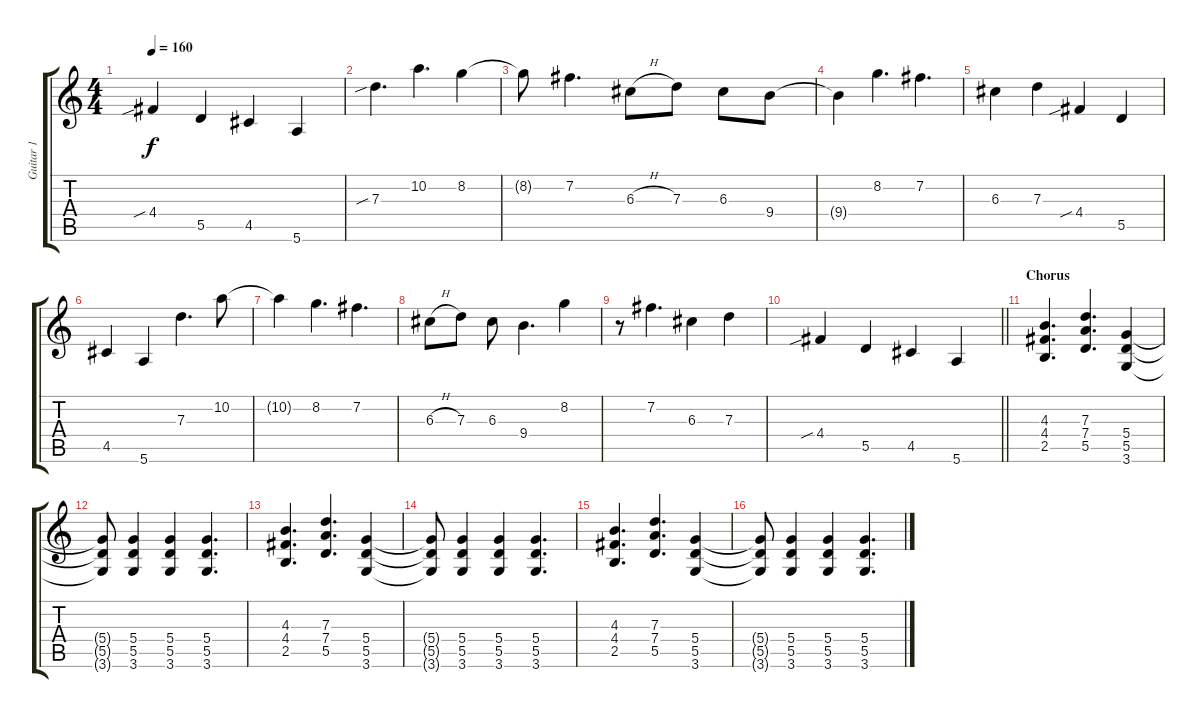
\track ("Guitar 1" "Guitar 1") {instrument overdrivenguitar}
\staff {score tabs}
\tuning (E4 B3 G3 D3 A2 E2) {hide}
\ts (4 4)
\tempo 160
\clef g2
\ks c
4.4{sib}.4{dy f} 5.5.4 4.5.4 5.6.4 |
7.3{sib}.4{d} 10.2.4{d} 8.2.4 |
8.2{t}.8 7.2.4{d} 6.3{h}.8 7.3.8 6.3.8 9.4.8 |
9.4{t}.4 8.2.4{d} 7.2.4{d} |
6.3.4 7.3.4 4.4{sib}.4 5.5.4 |
4.5.4 5.6.4 7.3.4{d} 10.2.8 |
10.2{t}.4 8.2.4{d} 7.2.4{d} |
6.3{h}.8 7.3.8 6.3.8 9.4.4{d} 8.2.4 |
r.8 7.2.4{d} 6.3.4 7.3.4 |
\barLineRight lightlight
4.4{sib}.4 5.5.4 4.5.4 5.6.4 |
\section ("" "Chorus")
(4.3 4.4 2.5).4{d balance 8} (7.3 7.4 5.5).4{d} (5.4 5.5 3.6).4 |
(5.4{t} 5.5{t} 3.6{t}).8 (5.4 5.5 3.6).4 (5.4 5.5 3.6).4 (5.4 5.5 3.6).4{d} |
(4.3 4.4 2.5).4{d} (7.3 7.4 5.5).4{d} (5.4 5.5 3.6).4 |
(5.4{t} 5.5{t} 3.6{t}).8 (5.4 5.5 3.6).4 (5.4 5.5 3.6).4 (5.4 5.5 3.6).4{d} |
(4.3 4.4 2.5).4{d} (7.3 7.4 5.5).4{d} (5.4 5.5 3.6).4 |
(5.4{t} 5.5{t} 3.6{t}).8 (5.4 5.5 3.6).4 (5.4 5.5 3.6).4 (5.4 5.5 3.6).4{d}
